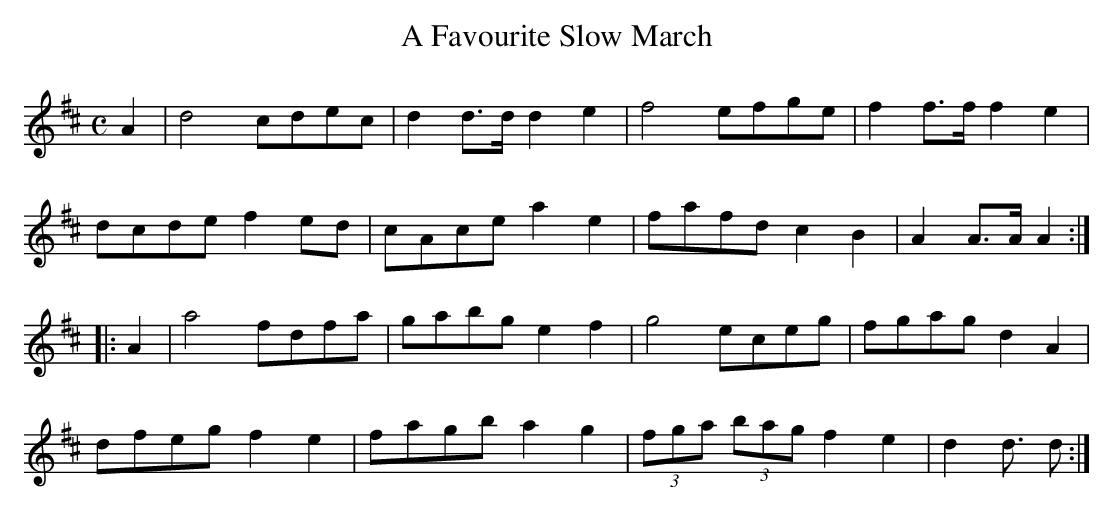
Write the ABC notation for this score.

X:1
T:Favourite Slow March, A
M:C
L:1/8
K:D
A2|d4 cdec|d2 d>d d2e2|f4 efge|f2 f>f f2e2|
dcde f2 ed|cAce a2e2|fafd c2B2|A2 A>A A2:|
|:A2|a4 fdfa|gabg e2f2|g4 eceg|fgag d2A2|
dfeg f2e2|fagb a2g2|(3fga (3bag f2e2|d2 d> d2:|
